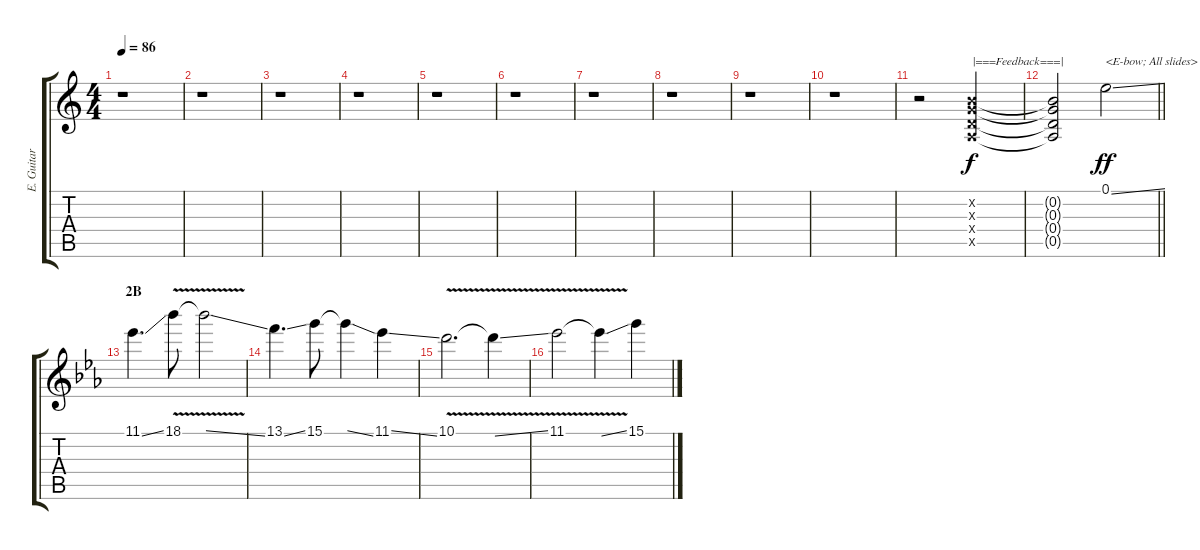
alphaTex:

\track ("E. Guitar I" "E. Guitar ") {instrument overdrivenguitar}
\staff {score tabs}
\tuning (E4 B3 G3 D3 A2 E2) {hide}
\ts (4 4)
\tempo 86
\clef g2
\ks c
r.1{dy f} |
r.1 |
r.1 |
r.1 |
r.1 |
r.1 |
r.1 |
r.1 |
r.1 |
r.1 |
r.2 (0.2{x} 0.3{x} 0.4{x} 0.5{x}).2{txt "|===Feedback===|"} |
\barLineRight lightlight
(0.2{t} 0.3{t} 0.4{t} 0.5{t}).2 0.1{ss}.2{txt "<E-bow; All slides>" dy ff} |
\section ("" "2B")
\ks eb
11.1{ss}.4{d} 18.1{v}.8 18.1{ss t}.2 |
13.1{ss}.4{d} 15.1.8 15.1{ss t}.4 11.1{ss}.4 |
10.1{v}.2{d} 10.1{ss t}.4 |
11.1{v}.2 11.1{ss t}.4 15.1{ss}.4
